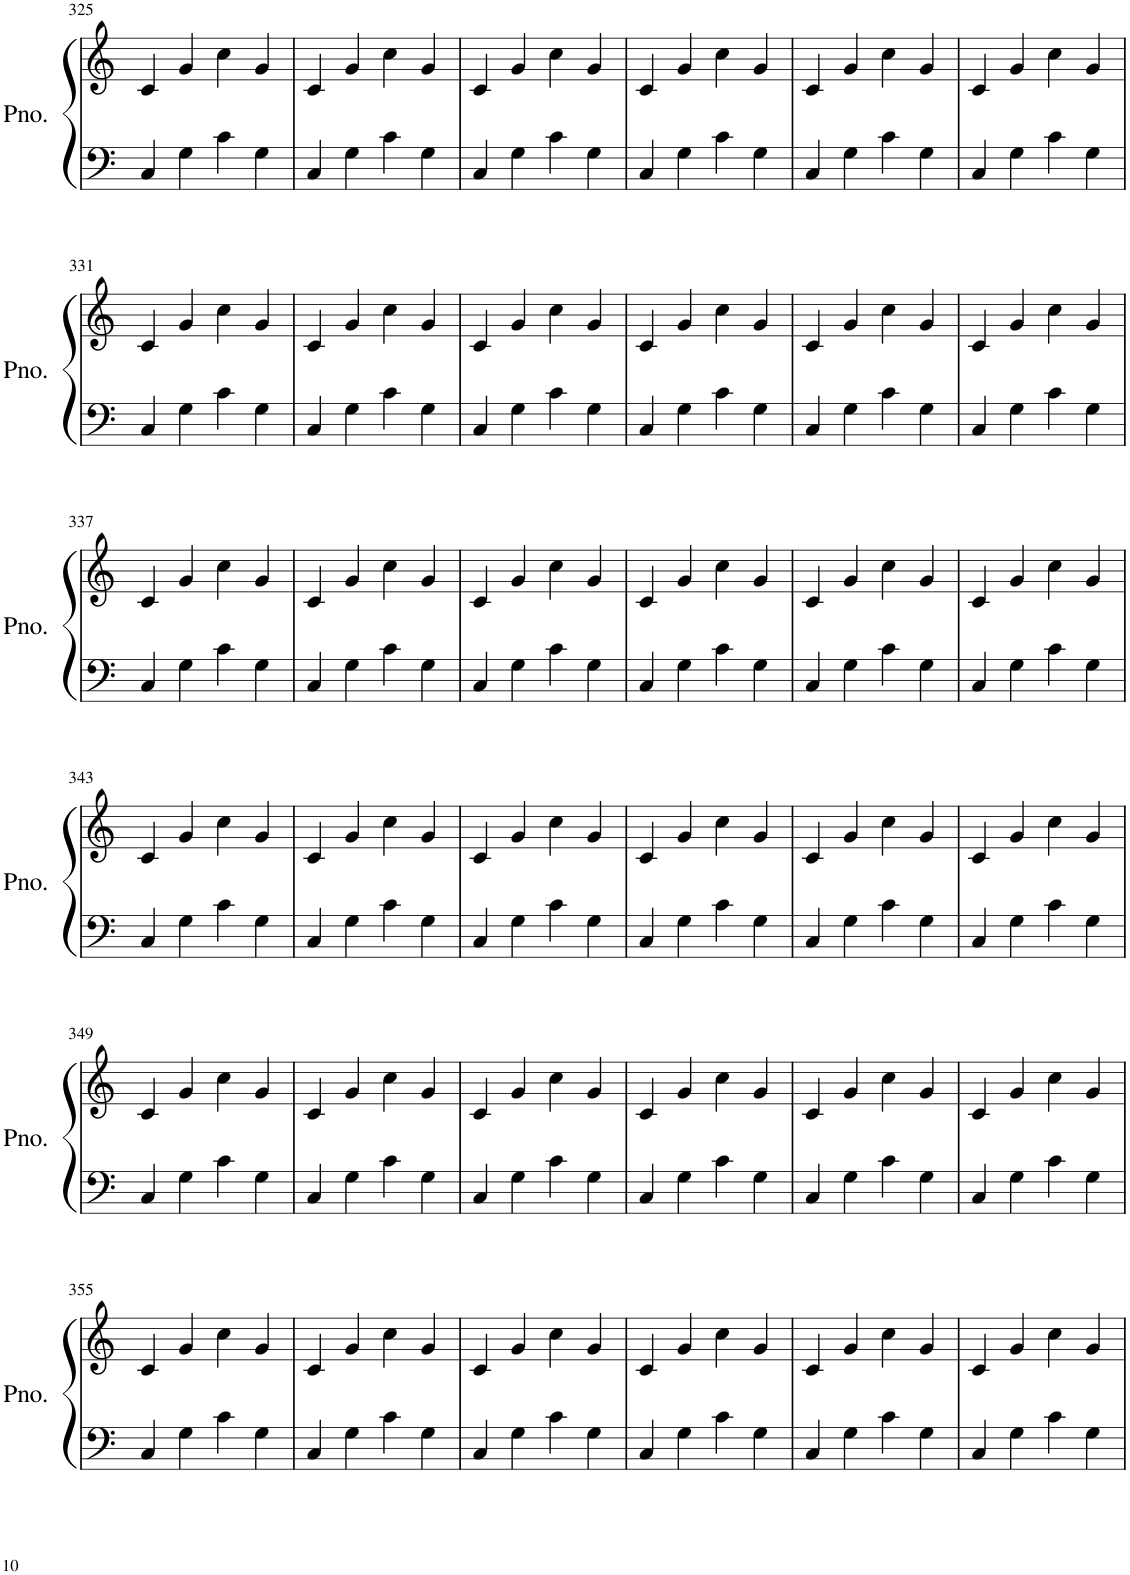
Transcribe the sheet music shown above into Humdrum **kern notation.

**kern	**kern
*part1	*part1
*staff2	*staff1
*I"Piano	*
*I'Pno.	*
!!LO:PB:g=z
*clefF4	*clefG2
*k[]	*k[]
*M4/4	*M4/4
=325	=325
4C/	4c/
4G\	4g/
4c\	4cc\
4G\	4g/
=326	=326
4C/	4c/
4G\	4g/
4c\	4cc\
4G\	4g/
=327	=327
4C/	4c/
4G\	4g/
4c\	4cc\
4G\	4g/
=328	=328
4C/	4c/
4G\	4g/
4c\	4cc\
4G\	4g/
=329	=329
4C/	4c/
4G\	4g/
4c\	4cc\
4G\	4g/
=330	=330
4C/	4c/
4G\	4g/
4c\	4cc\
4G\	4g/
!!LO:LB:g=z
=331	=331
4C/	4c/
4G\	4g/
4c\	4cc\
4G\	4g/
=332	=332
4C/	4c/
4G\	4g/
4c\	4cc\
4G\	4g/
=333	=333
4C/	4c/
4G\	4g/
4c\	4cc\
4G\	4g/
=334	=334
4C/	4c/
4G\	4g/
4c\	4cc\
4G\	4g/
=335	=335
4C/	4c/
4G\	4g/
4c\	4cc\
4G\	4g/
=336	=336
4C/	4c/
4G\	4g/
4c\	4cc\
4G\	4g/
!!LO:LB:g=z
=337	=337
4C/	4c/
4G\	4g/
4c\	4cc\
4G\	4g/
=338	=338
4C/	4c/
4G\	4g/
4c\	4cc\
4G\	4g/
=339	=339
4C/	4c/
4G\	4g/
4c\	4cc\
4G\	4g/
=340	=340
4C/	4c/
4G\	4g/
4c\	4cc\
4G\	4g/
=341	=341
4C/	4c/
4G\	4g/
4c\	4cc\
4G\	4g/
=342	=342
4C/	4c/
4G\	4g/
4c\	4cc\
4G\	4g/
!!LO:LB:g=z
=343	=343
4C/	4c/
4G\	4g/
4c\	4cc\
4G\	4g/
=344	=344
4C/	4c/
4G\	4g/
4c\	4cc\
4G\	4g/
=345	=345
4C/	4c/
4G\	4g/
4c\	4cc\
4G\	4g/
=346	=346
4C/	4c/
4G\	4g/
4c\	4cc\
4G\	4g/
=347	=347
4C/	4c/
4G\	4g/
4c\	4cc\
4G\	4g/
=348	=348
4C/	4c/
4G\	4g/
4c\	4cc\
4G\	4g/
!!LO:LB:g=z
=349	=349
4C/	4c/
4G\	4g/
4c\	4cc\
4G\	4g/
=350	=350
4C/	4c/
4G\	4g/
4c\	4cc\
4G\	4g/
=351	=351
4C/	4c/
4G\	4g/
4c\	4cc\
4G\	4g/
=352	=352
4C/	4c/
4G\	4g/
4c\	4cc\
4G\	4g/
=353	=353
4C/	4c/
4G\	4g/
4c\	4cc\
4G\	4g/
=354	=354
4C/	4c/
4G\	4g/
4c\	4cc\
4G\	4g/
!!LO:LB:g=z
=355	=355
4C/	4c/
4G\	4g/
4c\	4cc\
4G\	4g/
=356	=356
4C/	4c/
4G\	4g/
4c\	4cc\
4G\	4g/
=357	=357
4C/	4c/
4G\	4g/
4c\	4cc\
4G\	4g/
=358	=358
4C/	4c/
4G\	4g/
4c\	4cc\
4G\	4g/
=359	=359
4C/	4c/
4G\	4g/
4c\	4cc\
4G\	4g/
=360	=360
4C/	4c/
4G\	4g/
4c\	4cc\
4G\	4g/
=	=
*-	*-
